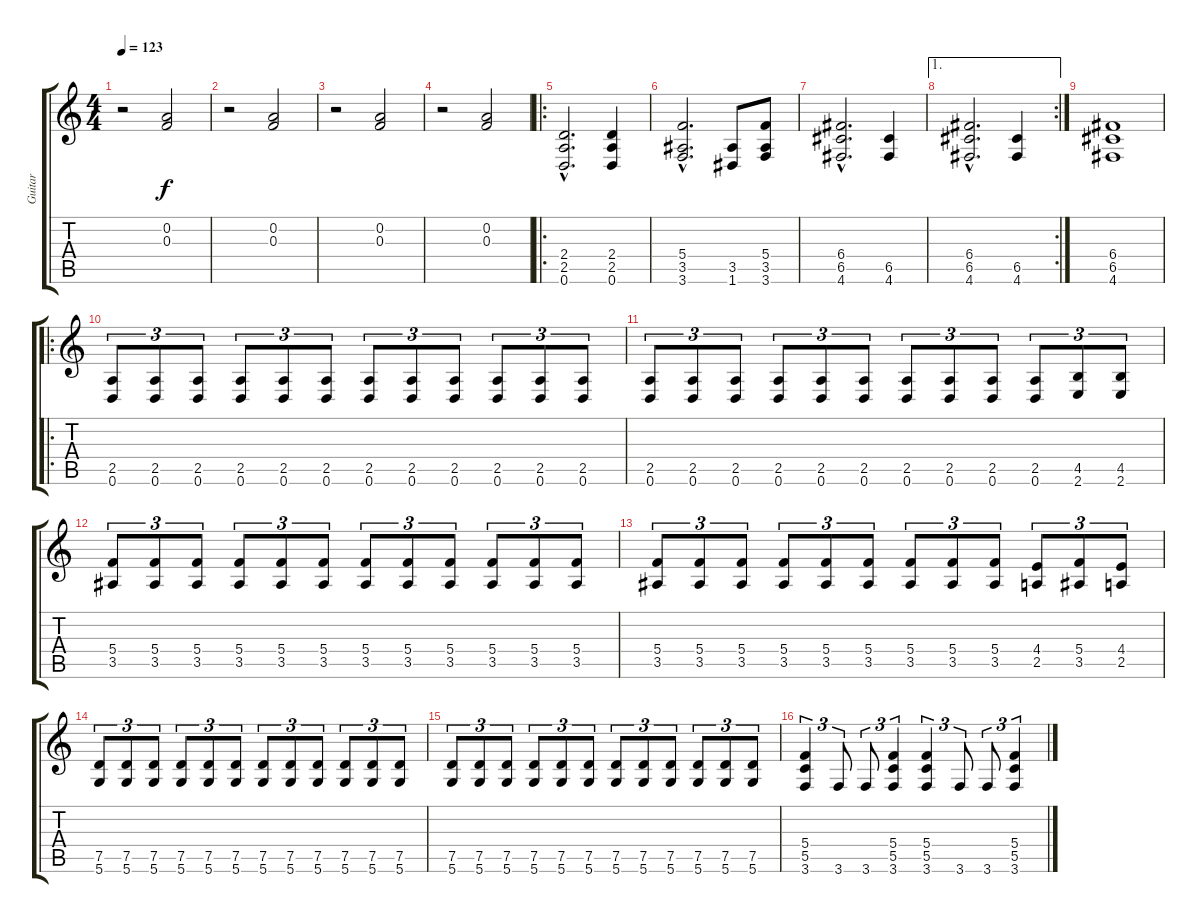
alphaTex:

\track ("Guitar " "Guitar ") {instrument distortionguitar}
\staff {score tabs}
\tuning (D4 A3 F3 C3 G2 D2) {hide}
\ts (4 4)
\tempo 123
\clef g2
\ks c
r.2{dy f instrument distortionguitar} (0.2 0.3).2 |
r.2 (0.2 0.3).2 |
r.2 (0.2 0.3).2 |
r.2 (0.2 0.3).2 |
\ro
(2.4{hac} 2.5{hac} 0.6{hac}).2{d} (2.4 2.5 0.6).4 |
(5.4{hac} 3.5{hac} 3.6{hac}).2{d} (3.5 1.6).8 (5.4 3.5 3.6).8 |
(6.4{hac} 6.5{hac} 4.6{hac}).2{d} (6.5 4.6).4 |
\ae 1
\rc 2
(6.4{hac} 6.5{hac} 4.6{hac}).2{d} (6.5 4.6).4 |
(6.4 6.5 4.6).1 |
\ro
(2.5 0.6).8{tu (3 2)} (2.5 0.6).8{tu (3 2)} (2.5 0.6).8{tu (3 2)} (2.5 0.6).8{tu (3 2)} (2.5 0.6).8{tu (3 2)} (2.5 0.6).8{tu (3 2)} (2.5 0.6).8{tu (3 2)} (2.5 0.6).8{tu (3 2)} (2.5 0.6).8{tu (3 2)} (2.5 0.6).8{tu (3 2)} (2.5 0.6).8{tu (3 2)} (2.5 0.6).8{tu (3 2)} |
(2.5 0.6).8{tu (3 2)} (2.5 0.6).8{tu (3 2)} (2.5 0.6).8{tu (3 2)} (2.5 0.6).8{tu (3 2)} (2.5 0.6).8{tu (3 2)} (2.5 0.6).8{tu (3 2)} (2.5 0.6).8{tu (3 2)} (2.5 0.6).8{tu (3 2)} (2.5 0.6).8{tu (3 2)} (2.5 0.6).8{tu (3 2)} (4.5 2.6).8{tu (3 2)} (4.5 2.6).8{tu (3 2)} |
(5.4 3.5).8{tu (3 2)} (5.4 3.5).8{tu (3 2)} (5.4 3.5).8{tu (3 2)} (5.4 3.5).8{tu (3 2)} (5.4 3.5).8{tu (3 2)} (5.4 3.5).8{tu (3 2)} (5.4 3.5).8{tu (3 2)} (5.4 3.5).8{tu (3 2)} (5.4 3.5).8{tu (3 2)} (5.4 3.5).8{tu (3 2)} (5.4 3.5).8{tu (3 2)} (5.4 3.5).8{tu (3 2)} |
(5.4 3.5).8{tu (3 2)} (5.4 3.5).8{tu (3 2)} (5.4 3.5).8{tu (3 2)} (5.4 3.5).8{tu (3 2)} (5.4 3.5).8{tu (3 2)} (5.4 3.5).8{tu (3 2)} (5.4 3.5).8{tu (3 2)} (5.4 3.5).8{tu (3 2)} (5.4 3.5).8{tu (3 2)} (4.4 2.5).8{tu (3 2)} (5.4 3.5).8{tu (3 2)} (4.4 2.5).8{tu (3 2)} |
(7.5 5.6).8{tu (3 2)} (7.5 5.6).8{tu (3 2)} (7.5 5.6).8{tu (3 2)} (7.5 5.6).8{tu (3 2)} (7.5 5.6).8{tu (3 2)} (7.5 5.6).8{tu (3 2)} (7.5 5.6).8{tu (3 2)} (7.5 5.6).8{tu (3 2)} (7.5 5.6).8{tu (3 2)} (7.5 5.6).8{tu (3 2)} (7.5 5.6).8{tu (3 2)} (7.5 5.6).8{tu (3 2)} |
(7.5 5.6).8{tu (3 2)} (7.5 5.6).8{tu (3 2)} (7.5 5.6).8{tu (3 2)} (7.5 5.6).8{tu (3 2)} (7.5 5.6).8{tu (3 2)} (7.5 5.6).8{tu (3 2)} (7.5 5.6).8{tu (3 2)} (7.5 5.6).8{tu (3 2)} (7.5 5.6).8{tu (3 2)} (7.5 5.6).8{tu (3 2)} (7.5 5.6).8{tu (3 2)} (7.5 5.6).8{tu (3 2)} |
(5.4 5.5 3.6).4{tu (3 2)} 3.6.8{tu (3 2)} 3.6.8{tu (3 2)} (5.4 5.5 3.6).4{tu (3 2)} (5.4 5.5 3.6).4{tu (3 2)} 3.6.8{tu (3 2)} 3.6.8{tu (3 2)} (5.4 5.5 3.6).4{tu (3 2)}
